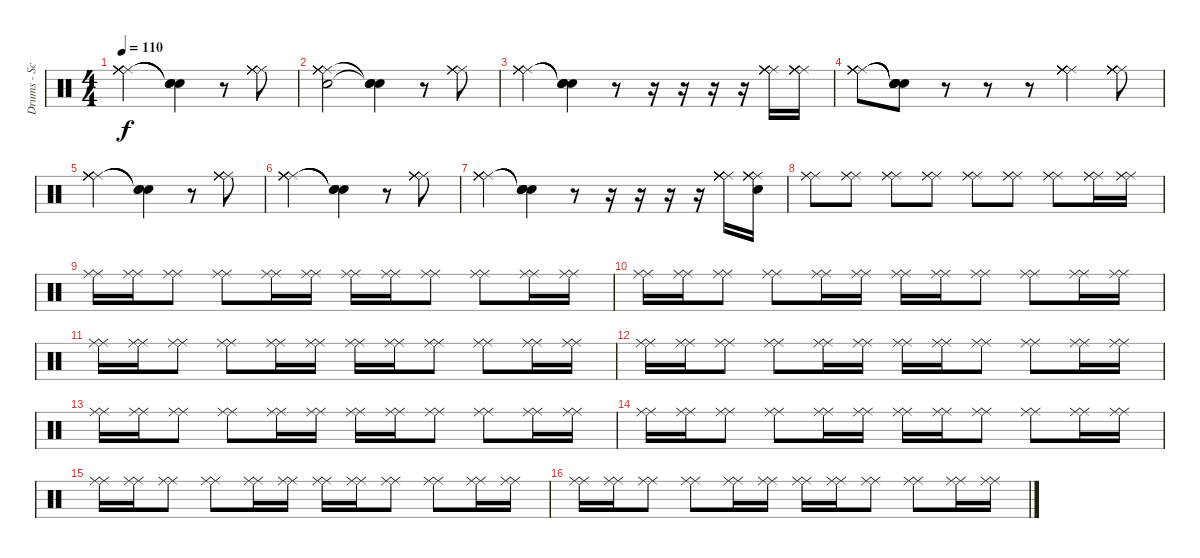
\track ("Drums - Scott" "Drums - Sc") {instrument percussion}
\staff {score}
\articulation defaults
\ts (4 4)
\tempo 110
\clef neutral
\ks c
("Ride (middle)" "Ride (middle)" "Ride (middle)" "Ride (middle)" "Ride (middle)" "Ride (middle)").2{dy f} ("Snare (hit)"{t} "Snare (hit)"{t} "Snare (hit)"{t}).4 r.8 ("Ride (middle)" "Ride (middle)" "Ride (middle)" "Ride (middle)" "Ride (middle)").8 |
("Ride (middle)" "Snare (hit)" "Ride (middle)" "Ride (middle)" "Ride (middle)" "Ride (middle)").2 ("Snare (hit)"{t} "Snare (hit)"{t} "Snare (hit)"{t}).4 r.8 ("Ride (middle)" "Ride (middle)" "Ride (middle)" "Ride (middle)" "Ride (middle)").8 |
("Ride (middle)" "Ride (middle)" "Ride (middle)" "Ride (middle)" "Ride (middle)").4 ("Snare (hit)"{t} "Snare (hit)"{t} "Snare (hit)"{t} "Snare (hit)"{t}).4 r.8 r.16 r.16 r.16 r.16 ("Ride (middle)" "Ride (middle)" "Ride (middle)" "Ride (middle)" "Ride (middle)" "Ride (middle)").16 ("Ride (middle)" "Ride (middle)" "Ride (middle)" "Ride (middle)" "Ride (middle)" "Ride (middle)").16 |
("Ride (middle)" "Ride (middle)" "Ride (middle)" "Ride (middle)" "Ride (middle)" "Ride (middle)").8 ("Snare (hit)"{t} "Snare (hit)"{t} "Snare (hit)"{t} "Snare (hit)"{t} "Snare (hit)"{t}).8 r.8 r.8 r.8 ("Ride (middle)" "Ride (middle)" "Ride (middle)" "Ride (middle)" "Ride (middle)" "Ride (middle)").4 ("Ride (middle)" "Ride (middle)" "Ride (middle)" "Ride (middle)" "Ride (middle)" "Ride (middle)").8 |
("Ride (middle)" "Ride (middle)" "Ride (middle)" "Ride (middle)" "Ride (middle)" "Ride (middle)").2 ("Snare (hit)"{t} "Snare (hit)"{t} "Snare (hit)"{t}).4 r.8 ("Ride (middle)" "Ride (middle)" "Ride (middle)" "Ride (middle)" "Ride (middle)").8 |
("Ride (middle)" "Ride (middle)" "Ride (middle)" "Ride (middle)" "Ride (middle)" "Ride (middle)").2 ("Snare (hit)"{t} "Snare (hit)"{t} "Snare (hit)"{t}).4 r.8 ("Ride (middle)" "Ride (middle)" "Ride (middle)" "Ride (middle)" "Ride (middle)").8 |
("Ride (middle)" "Ride (middle)" "Ride (middle)" "Ride (middle)" "Ride (middle)").4 ("Snare (hit)"{t} "Snare (hit)"{t} "Snare (hit)"{t} "Snare (hit)"{t}).4 r.8 r.16 r.16 r.16 r.16 ("Ride (middle)" "Ride (middle)" "Ride (middle)" "Ride (middle)" "Ride (middle)" "Ride (middle)").16 ("Ride (middle)" "Ride (middle)" "Ride (middle)" "Ride (middle)" "Ride (middle)" "Snare (hit)").16 |
("Ride (middle)" "Ride (middle)" "Ride (middle)").8 ("Ride (middle)" "Ride (middle)" "Ride (middle)").8 ("Ride (middle)" "Ride (middle)" "Ride (middle)").8 ("Ride (middle)" "Ride (middle)" "Ride (middle)").8 ("Ride (middle)" "Ride (middle)" "Ride (middle)").8 ("Ride (middle)" "Ride (middle)" "Ride (middle)").8 ("Ride (middle)" "Ride (middle)" "Ride (middle)").8 ("Ride (middle)" "Ride (middle)" "Ride (middle)").16 ("Ride (middle)" "Ride (middle)" "Ride (middle)").16 |
("Ride (middle)" "Ride (middle)").16 ("Ride (middle)" "Ride (middle)").16 ("Ride (middle)" "Ride (middle)").8 ("Ride (middle)" "Ride (middle)").8 ("Ride (middle)" "Ride (middle)").16 ("Ride (middle)" "Ride (middle)").16 ("Ride (middle)" "Ride (middle)").16 ("Ride (middle)" "Ride (middle)").16 ("Ride (middle)" "Ride (middle)").8 ("Ride (middle)" "Ride (middle)").8 ("Ride (middle)" "Ride (middle)").16 ("Ride (middle)" "Ride (middle)").16 |
("Ride (middle)" "Ride (middle)").16 ("Ride (middle)" "Ride (middle)").16 ("Ride (middle)" "Ride (middle)").8 ("Ride (middle)" "Ride (middle)").8 ("Ride (middle)" "Ride (middle)").16 ("Ride (middle)" "Ride (middle)").16 ("Ride (middle)" "Ride (middle)").16 ("Ride (middle)" "Ride (middle)").16 ("Ride (middle)" "Ride (middle)").8 ("Ride (middle)" "Ride (middle)").8 ("Ride (middle)" "Ride (middle)").16 ("Ride (middle)" "Ride (middle)").16 |
("Ride (middle)" "Ride (middle)").16 ("Ride (middle)" "Ride (middle)").16 ("Ride (middle)" "Ride (middle)").8 ("Ride (middle)" "Ride (middle)").8 ("Ride (middle)" "Ride (middle)").16 ("Ride (middle)" "Ride (middle)").16 ("Ride (middle)" "Ride (middle)").16 ("Ride (middle)" "Ride (middle)").16 ("Ride (middle)" "Ride (middle)").8 ("Ride (middle)" "Ride (middle)").8 ("Ride (middle)" "Ride (middle)").16 ("Ride (middle)" "Ride (middle)").16 |
("Ride (middle)" "Ride (middle)").16 ("Ride (middle)" "Ride (middle)").16 ("Ride (middle)" "Ride (middle)").8 ("Ride (middle)" "Ride (middle)").8 ("Ride (middle)" "Ride (middle)").16 ("Ride (middle)" "Ride (middle)").16 ("Ride (middle)" "Ride (middle)").16 ("Ride (middle)" "Ride (middle)").16 ("Ride (middle)" "Ride (middle)").8 ("Ride (middle)" "Ride (middle)").8 ("Ride (middle)" "Ride (middle)").16 ("Ride (middle)" "Ride (middle)").16 |
("Ride (middle)" "Ride (middle)").16 ("Ride (middle)" "Ride (middle)").16 ("Ride (middle)" "Ride (middle)").8 ("Ride (middle)" "Ride (middle)").8 ("Ride (middle)" "Ride (middle)").16 ("Ride (middle)" "Ride (middle)").16 ("Ride (middle)" "Ride (middle)").16 ("Ride (middle)" "Ride (middle)").16 ("Ride (middle)" "Ride (middle)").8 ("Ride (middle)" "Ride (middle)").8 ("Ride (middle)" "Ride (middle)").16 ("Ride (middle)" "Ride (middle)").16 |
("Ride (middle)" "Ride (middle)").16 ("Ride (middle)" "Ride (middle)").16 ("Ride (middle)" "Ride (middle)").8 ("Ride (middle)" "Ride (middle)").8 ("Ride (middle)" "Ride (middle)").16 ("Ride (middle)" "Ride (middle)").16 ("Ride (middle)" "Ride (middle)").16 ("Ride (middle)" "Ride (middle)").16 ("Ride (middle)" "Ride (middle)").8 ("Ride (middle)" "Ride (middle)").8 ("Ride (middle)" "Ride (middle)").16 ("Ride (middle)" "Ride (middle)").16 |
("Ride (middle)" "Ride (middle)").16 ("Ride (middle)" "Ride (middle)").16 ("Ride (middle)" "Ride (middle)").8 ("Ride (middle)" "Ride (middle)").8 ("Ride (middle)" "Ride (middle)").16 ("Ride (middle)" "Ride (middle)").16 ("Ride (middle)" "Ride (middle)").16 ("Ride (middle)" "Ride (middle)").16 ("Ride (middle)" "Ride (middle)").8 ("Ride (middle)" "Ride (middle)").8 ("Ride (middle)" "Ride (middle)").16 ("Ride (middle)" "Ride (middle)").16 |
("Ride (middle)" "Ride (middle)").16 ("Ride (middle)" "Ride (middle)").16 ("Ride (middle)" "Ride (middle)").8 ("Ride (middle)" "Ride (middle)").8 ("Ride (middle)" "Ride (middle)").16 ("Ride (middle)" "Ride (middle)").16 ("Ride (middle)" "Ride (middle)").16 ("Ride (middle)" "Ride (middle)").16 ("Ride (middle)" "Ride (middle)").8 ("Ride (middle)" "Ride (middle)").8 ("Ride (middle)" "Ride (middle)").16 ("Ride (middle)" "Ride (middle)").16
